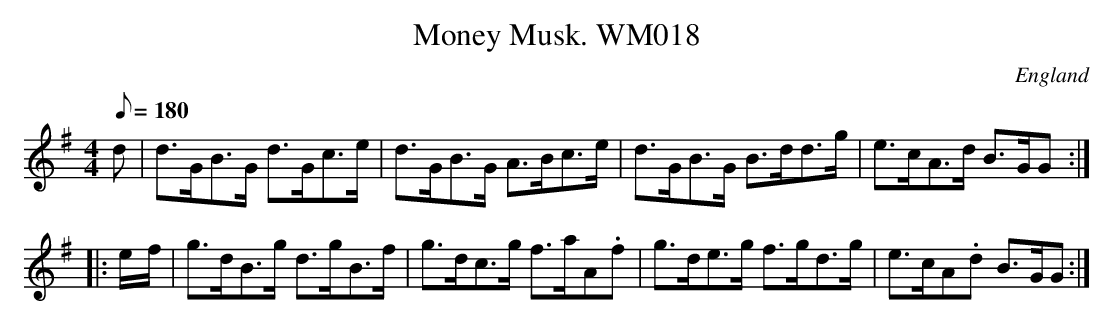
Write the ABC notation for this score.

X:1
T:Money Musk. WM018
M:4/4
L:1/8
Q:180
O:England
K:G
d|d>GB>G d>Gc>e|d>GB>G A>Bc>e|d>GB>G B>dd>g|e>cA>d B>GG:|!
|:e/-f/|g>dB>g d>gB>f|g>dc>g f>aA.f|g>de>g f>gd>g|e>cA.d B>GG:|]
